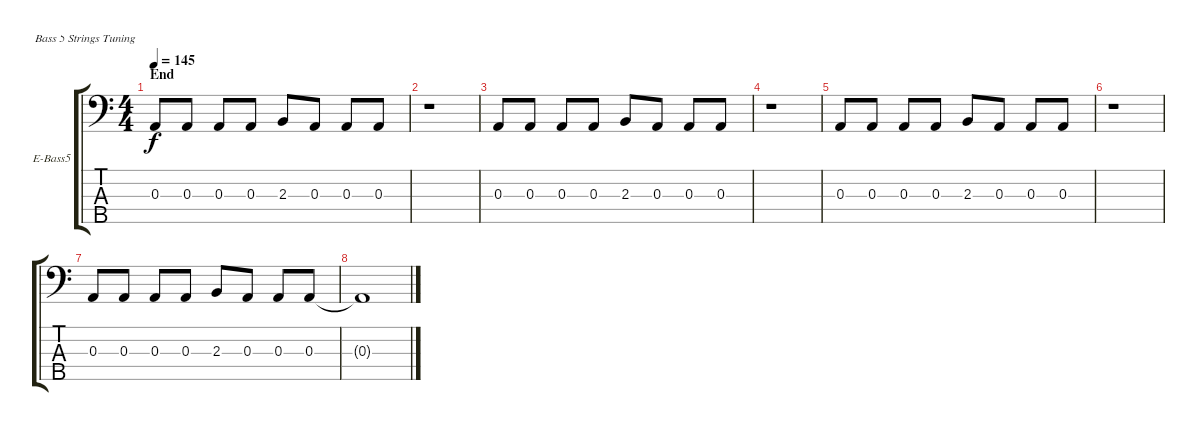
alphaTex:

\bracketExtendMode groupsimilarinstruments
\firstSystemTrackNameOrientation horizontal
\otherSystemsTrackNameOrientation horizontal
\track ("bass (Adrey Stefnuk)" "E-Bass5") {instrument electricbassfinger}
\staff {score tabs}
\tuning (G2 D2 A1 E1 B0)
\ts (4 4)
\section ("" "End")
\tempo 145
\clef f4
\ks aminor
0.3.8{dy f} 0.3.8 0.3.8 0.3.8 2.3.8 0.3.8 0.3.8 0.3.8 |
r.1 |
0.3.8 0.3.8 0.3.8 0.3.8 2.3.8 0.3.8 0.3.8 0.3.8 |
r.1 |
0.3.8 0.3.8 0.3.8 0.3.8 2.3.8 0.3.8 0.3.8 0.3.8 |
r.1 |
0.3.8 0.3.8 0.3.8 0.3.8 2.3.8 0.3.8 0.3.8 0.3.8 |
0.3{t}.1
